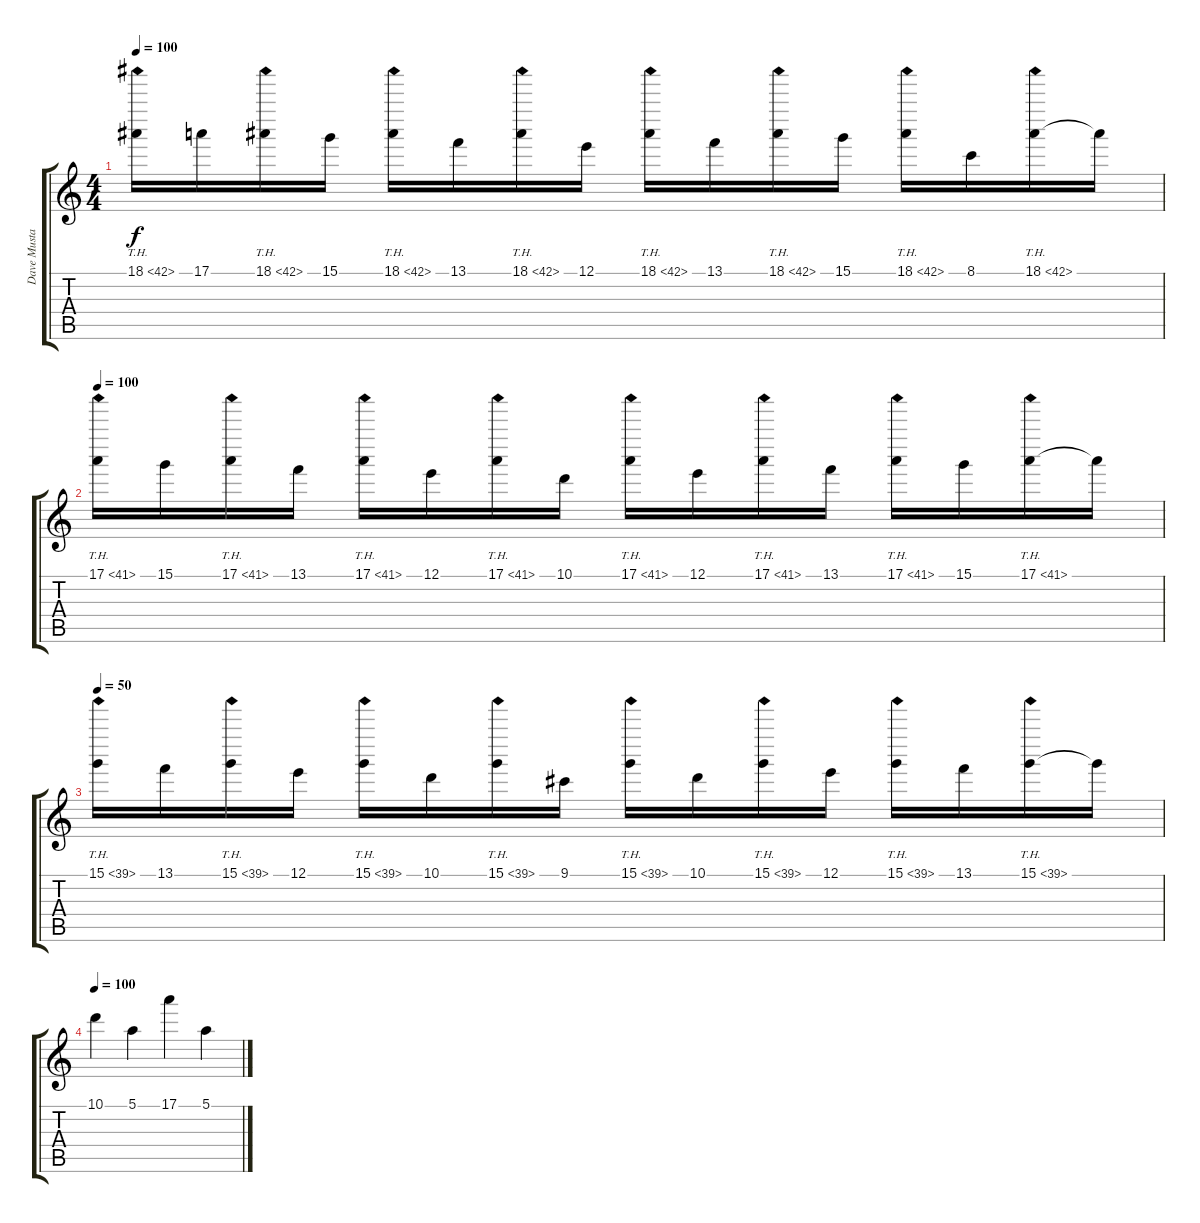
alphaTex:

\track ("Dave Mustaine" "Dave Musta") {instrument distortionguitar}
\staff {score tabs}
\tuning (E4 B3 G3 D3 A2 E2) {hide}
\ts (4 4)
\tempo 100
\clef g2
\ks c
18.1{th 24}.16{dy f} 17.1.16 18.1{th 24}.16 15.1.16 18.1{th 24}.16 13.1.16 18.1{th 24}.16 12.1.16 18.1{th 24}.16 13.1.16 18.1{th 24}.16 15.1.16 18.1{th 24}.16 8.1.16 18.1{th 24}.16 18.1{t}.16 |
\tempo 100
17.1{th 24}.16 15.1.16 17.1{th 24}.16 13.1.16 17.1{th 24}.16 12.1.16 17.1{th 24}.16 10.1.16 17.1{th 24}.16 12.1.16 17.1{th 24}.16 13.1.16 17.1{th 24}.16 15.1.16 17.1{th 24}.16 17.1{t}.16 |
\tempo 50
15.1{th 24}.16 13.1.16 15.1{th 24}.16 12.1.16 15.1{th 24}.16 10.1.16 15.1{th 24}.16 9.1.16 15.1{th 24}.16 10.1.16 15.1{th 24}.16 12.1.16 15.1{th 24}.16 13.1.16 15.1{th 24}.16 15.1{t}.16 |
\tempo 100
10.1.4 5.1.4 17.1.4 5.1.4
